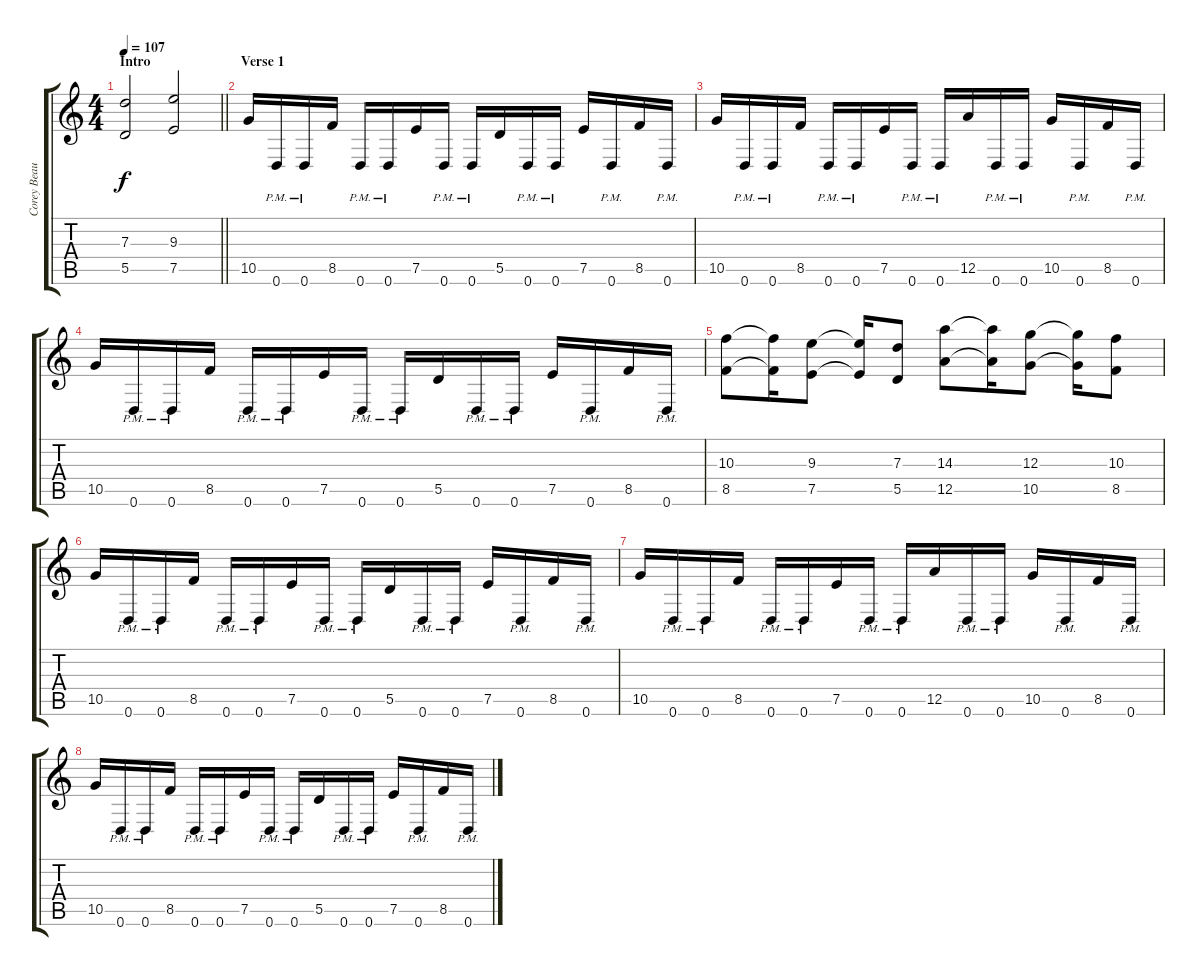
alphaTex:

\track ("Corey Beaulieu" "Corey Beau") {instrument distortionguitar}
\staff {score tabs}
\tuning (E4 B3 G3 D3 A2 D2) {hide}
\ts (4 4)
\section ("" "Intro")
\tempo 107
\clef g2
\barLineRight lightlight
\ks c
(7.3 5.5).2{dy f instrument distortionguitar} (9.3 7.5).2 |
\section ("" "Verse 1")
10.5.16 0.6{pm}.16 0.6{pm}.16 8.5.16 0.6{pm}.16 0.6{pm}.16 7.5.16 0.6{pm}.16 0.6{pm}.16 5.5.16 0.6{pm}.16 0.6{pm}.16 7.5.16 0.6{pm}.16 8.5.16 0.6{pm}.16 |
10.5.16 0.6{pm}.16 0.6{pm}.16 8.5.16 0.6{pm}.16 0.6{pm}.16 7.5.16 0.6{pm}.16 0.6{pm}.16 12.5.16 0.6{pm}.16 0.6{pm}.16 10.5.16 0.6{pm}.16 8.5.16 0.6{pm}.16 |
10.5.16 0.6{pm}.16 0.6{pm}.16 8.5.16 0.6{pm}.16 0.6{pm}.16 7.5.16 0.6{pm}.16 0.6{pm}.16 5.5.16 0.6{pm}.16 0.6{pm}.16 7.5.16 0.6{pm}.16 8.5.16 0.6{pm}.16 |
(10.3 8.5).8 (10.3{t} 8.5{t}).16 (9.3 7.5).8 (9.3{t} 7.5{t}).16 (7.3 5.5).8 (14.3 12.5).8 (14.3{t} 12.5{t}).16 (12.3 10.5).8 (12.3{t} 10.5{t}).16 (10.3 8.5).8 |
10.5.16 0.6{pm}.16 0.6{pm}.16 8.5.16 0.6{pm}.16 0.6{pm}.16 7.5.16 0.6{pm}.16 0.6{pm}.16 5.5.16 0.6{pm}.16 0.6{pm}.16 7.5.16 0.6{pm}.16 8.5.16 0.6{pm}.16 |
10.5.16 0.6{pm}.16 0.6{pm}.16 8.5.16 0.6{pm}.16 0.6{pm}.16 7.5.16 0.6{pm}.16 0.6{pm}.16 12.5.16 0.6{pm}.16 0.6{pm}.16 10.5.16 0.6{pm}.16 8.5.16 0.6{pm}.16 |
10.5.16 0.6{pm}.16 0.6{pm}.16 8.5.16 0.6{pm}.16 0.6{pm}.16 7.5.16 0.6{pm}.16 0.6{pm}.16 5.5.16 0.6{pm}.16 0.6{pm}.16 7.5.16 0.6{pm}.16 8.5.16 0.6{pm}.16
